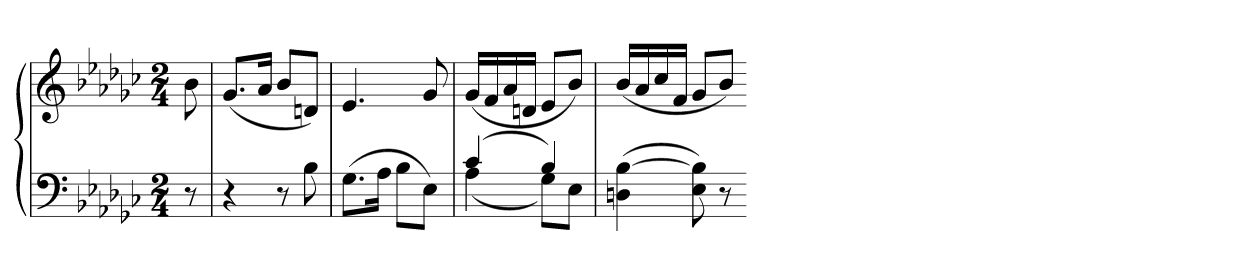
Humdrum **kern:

**kern	**kern
*part1	*part1
*staff2	*staff1
*clefF4	*clefG2
*k[b-e-a-d-g-c-]	*k[b-e-a-d-g-c-]
*M2/4	*M2/4
=	=
8r	8b-
=177	=177
4r	(8.g-L
.	16a-Jk
8r	8b-L
8B-	8dnJ)
=178	=178
(8.G-L	4.e-
16A-Jk	.
8B-L	.
8E-J)	8g-
=179	=179
*^	*
(4c-	(4A-	(16g-LL
.	.	16f
.	.	16a-
.	.	16dnJJ
4B-)	8G-L)	8e-L
.	8E-J	8b-J)
*v	*v	*
=180	=180
(4Dn [4B-	(16b-LL
.	16a-
.	16cc-
.	16fJJ
8E- 8B-])	8g-L
8r	8b-J)
=-	=-
*-	*-
